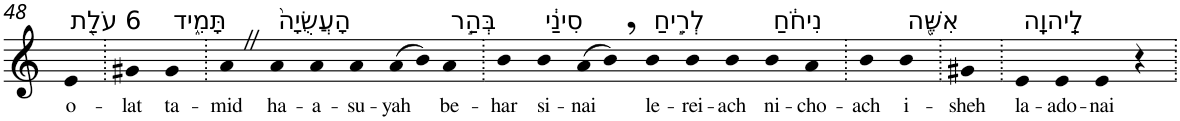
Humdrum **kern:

**kern	**text
*part1	*part1
*staff1	*staff1
*I"Piano	*
*I'Pno	*
!!LO:PB:g=z
*clefG2	*
*k[]	*
=48	=48
!LO:TX:a:t=6 עֹלַ֖ת	!
!	!LO:LY:b
4e	o-
=49.	=49.
!	!LO:LY:b
4g#X	-lat
!LO:TX:a:t=תָּמִ֑יד	!
!	!LO:LY:b
4g#	ta-
=50.	=50.
!	!LO:LY:b
4aZ	-mid
!LO:TX:a:t=הָעֲשֻׂיָה֙	!
!	!LO:LY:b
4a	ha-
!	!LO:LY:b
4a	-a-
!	!LO:LY:b
4a	-su-
!	!LO:LY:b
(>8a	-yah
8b)	.
!LO:TX:a:t=בְּהַ֣ר	!
!	!LO:LY:b
4a	be-
=51.	=51.
!	!LO:LY:b
4b	-har
!LO:TX:a:t=סִינַ֔י	!
!	!LO:LY:b
4b	si-
!	!LO:LY:b
(>8a	-nai
8b,)	.
!LO:TX:a:t=לְרֵ֣יחַ	!
!	!LO:LY:b
4b	le-
!	!LO:LY:b
4b	-rei-
!	!LO:LY:b
4b	-ach
!LO:TX:a:t=נִיחֹ֔חַ	!
!	!LO:LY:b
4b	ni-
!	!LO:LY:b
4a	-cho-
=52.	=52.
!	!LO:LY:b
4b	-ach
!LO:TX:a:t=אִשֶּׁ֖ה	!
!	!LO:LY:b
4b	i-
=53.	=53.
!	!LO:LY:b
4g#X	-sheh
=54.	=54.
!LO:TX:a:t=לַֽיהוָֽה	!
!	!LO:LY:b
4e	la-
!	!LO:LY:b
4e	-ado-
!	!LO:LY:b
4e	-nai
4r	.
=.	=.
*-	*-
